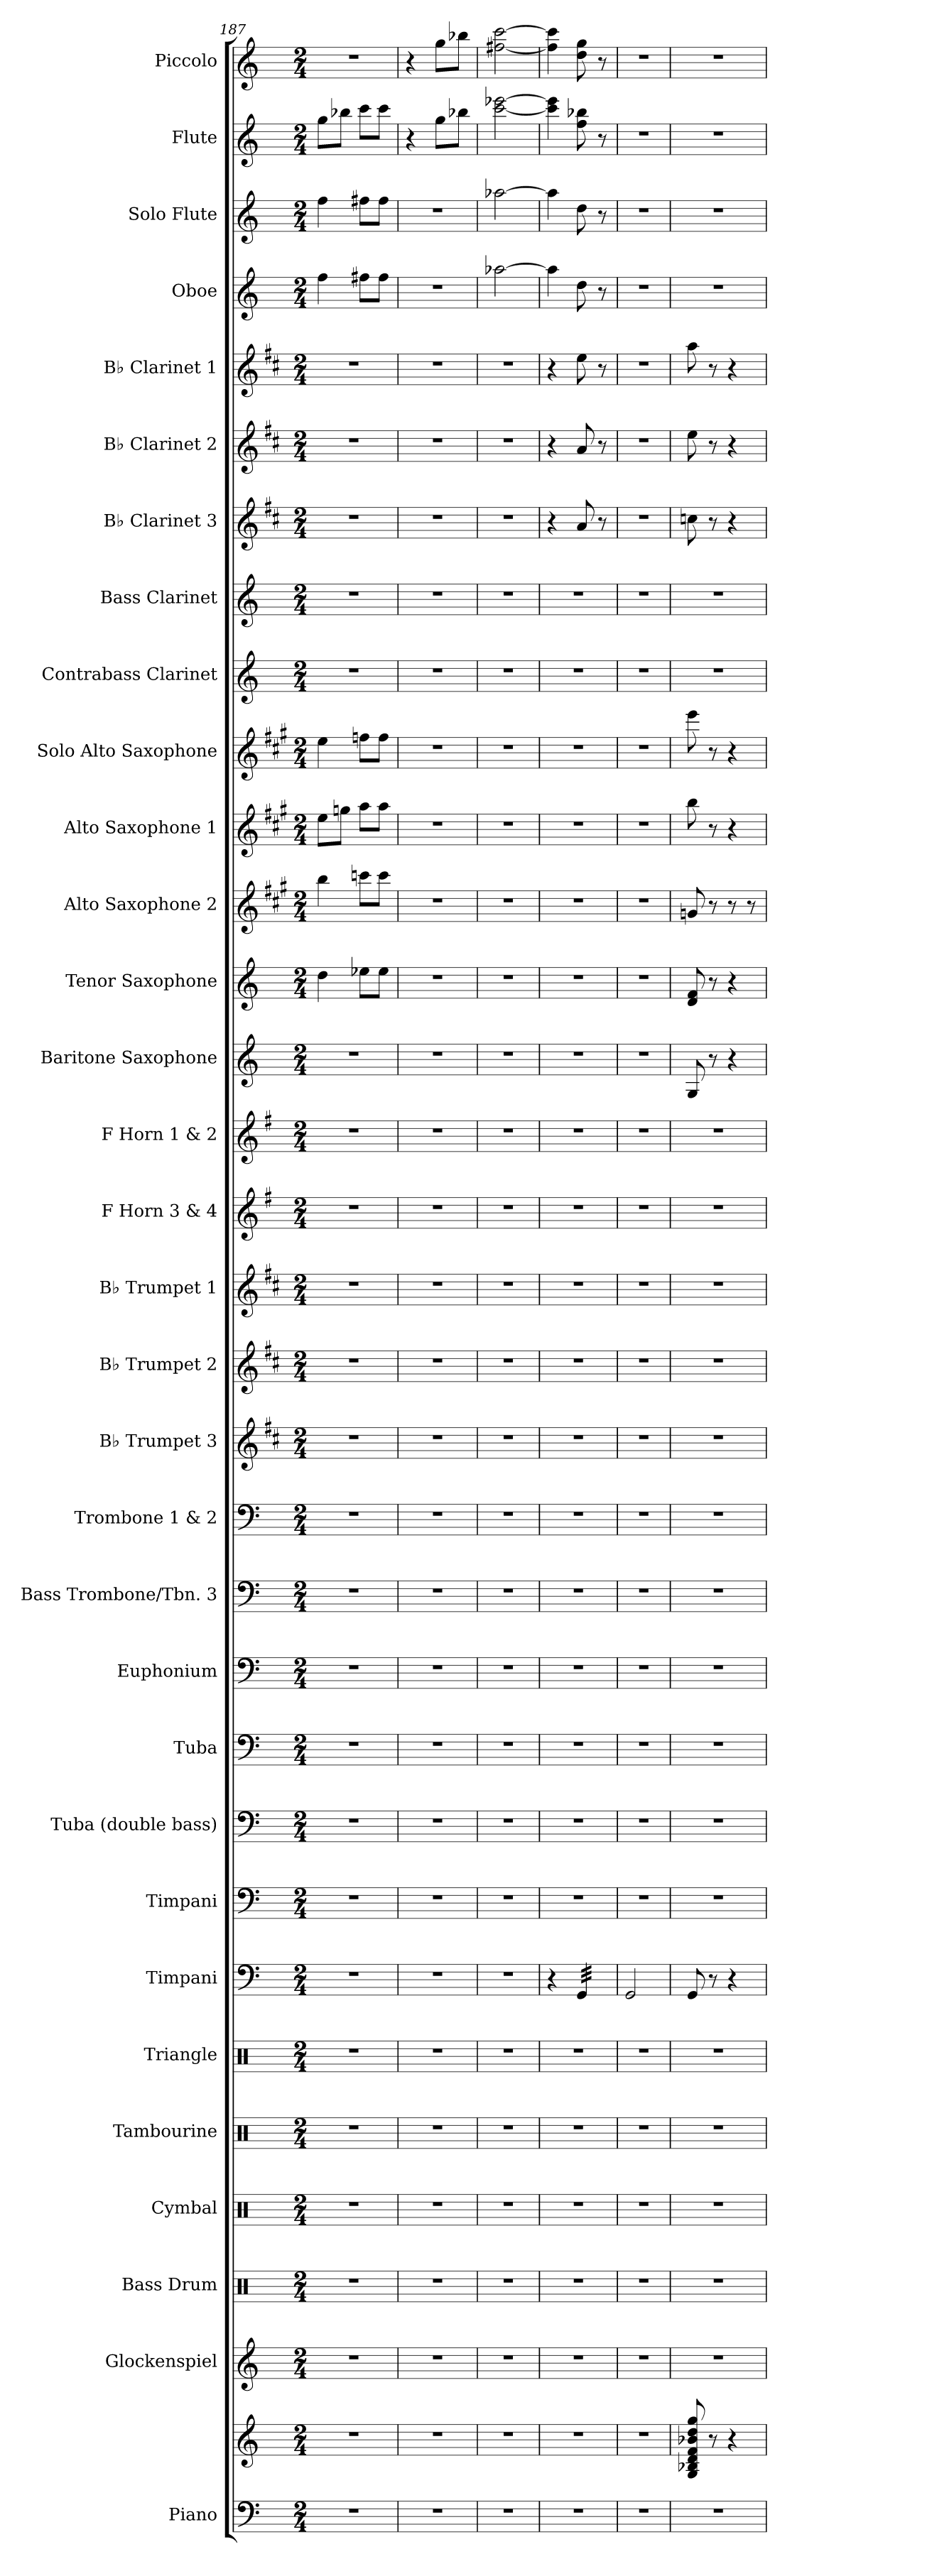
**kern	**kern	**kern	**kern	**kern	**kern	**kern	**kern	**kern	**kern	**kern	**kern	**kern	**kern	**kern	**kern	**kern	**kern	**kern	**kern	**kern	**kern	**kern	**kern	**kern	**kern	**kern	**kern	**kern	**kern	**kern	**kern	**kern
*part32	*part32	*part31	*part30	*part29	*part28	*part27	*part26	*part25	*part24	*part23	*part22	*part21	*part20	*part19	*part18	*part17	*part16	*part15	*part14	*part13	*part12	*part11	*part10	*part9	*part8	*part7	*part6	*part5	*part4	*part3	*part2	*part1
*staff33	*staff32	*staff31	*staff30	*staff29	*staff28	*staff27	*staff26	*staff25	*staff24	*staff23	*staff22	*staff21	*staff20	*staff19	*staff18	*staff17	*staff16	*staff15	*staff14	*staff13	*staff12	*staff11	*staff10	*staff9	*staff8	*staff7	*staff6	*staff5	*staff4	*staff3	*staff2	*staff1
*I"Piano	*	*I"Glockenspiel	*I"Bass Drum	*I"Cymbal	*I"Tambourine	*I"Triangle	*I"Timpani	*I"Timpani	*I"Tuba (double bass)	*I"Tuba	*I"Euphonium	*I"Bass Trombone/Tbn. 3	*I"Trombone 1 &amp; 2	*I"B♭ Trumpet 3	*I"B♭ Trumpet 2	*I"B♭ Trumpet 1	*I"F Horn 3 &amp; 4	*I"F Horn 1 &amp; 2	*I"Baritone Saxophone	*I"Tenor Saxophone	*I"Alto Saxophone 2	*I"Alto Saxophone 1	*I"Solo Alto Saxophone	*I"Contrabass Clarinet	*I"Bass Clarinet	*I"B♭ Clarinet 3	*I"B♭ Clarinet 2	*I"B♭ Clarinet 1	*I"Oboe	*I"Solo Flute	*I"Flute	*I"Piccolo
*I'Pno.	*	*I'Glock.	*	*I'Cym.	*I'Tamb.	*I'Trgl.	*I'Timp.	*I'Timp.	*I'Tba. (DB)	*I'Tba.	*I'Euph.	*I'B. Tbn./Tbn. 3	*I'Tbn. 1 2	*I'Tpt. 3	*I'Tpt. 2	*I'Tpt. 1	*I'Hn. 3 4	*I'Hn. 1 2	*I'Bar. Sax.	*I'T. Sax.	*I'A. Sax. 2	*I'A. Sax. 1	*I'Solo A. Sax.	*I'C.B. Cl.	*I'B. Cl.	*I'B♭ Cl. 3	*I'B♭ Cl. 2	*I'B♭ Cl. 1	*I'Oboe	*I'Solo Fl.	*I'Flute	*I'Picc.
*clefF4	*clefG2	*clefG2	*clefX	*clefX	*clefX	*clefX	*clefF4	*clefF4	*clefF4	*clefF4	*clefF4	*clefF4	*clefF4	*clefG2	*clefG2	*clefG2	*clefG2	*clefG2	*clefG2	*clefG2	*clefG2	*clefG2	*clefG2	*clefG2	*clefG2	*clefG2	*clefG2	*clefG2	*clefG2	*clefG2	*clefG2	*clefG2
*	*	*ITrd-14c-24	*	*	*	*	*	*	*	*	*	*	*	*ITrd1c2	*ITrd1c2	*ITrd1c2	*ITrd4c7	*ITrd4c7	*ITrd12c21	*ITrd8c14	*ITrd5c9	*ITrd5c9	*ITrd5c9	*ITrd8c14	*ITrd8c14	*ITrd1c2	*ITrd1c2	*ITrd1c2	*	*	*	*ITrd-7c-12
*k[]	*k[]	*k[]	*k[]	*k[]	*k[]	*k[]	*k[]	*k[]	*k[]	*k[]	*k[]	*k[]	*k[]	*k[]	*k[]	*k[]	*k[]	*k[]	*k[]	*k[]	*k[]	*k[]	*k[]	*k[]	*k[]	*k[]	*k[]	*k[]	*k[]	*k[]	*k[]	*k[]
*M2/4	*M2/4	*M2/4	*M2/4	*M2/4	*M2/4	*M2/4	*M2/4	*M2/4	*M2/4	*M2/4	*M2/4	*M2/4	*M2/4	*M2/4	*M2/4	*M2/4	*M2/4	*M2/4	*M2/4	*M2/4	*M2/4	*M2/4	*M2/4	*M2/4	*M2/4	*M2/4	*M2/4	*M2/4	*M2/4	*M2/4	*M2/4	*M2/4
=187	=187	=187	=187	=187	=187	=187	=187	=187	=187	=187	=187	=187	=187	=187	=187	=187	=187	=187	=187	=187	=187	=187	=187	=187	=187	=187	=187	=187	=187	=187	=187	=187
2r	2r	2r	2r	2r	2r	2r	2r	2r	2r	2r	2r	2r	2r	2r	2r	2r	2r	2r	2r	4d\	4dd\	8g\L	4g\	2r	2r	2r	2r	2r	4ff\	4ff\	8gg\L	2r
.	.	.	.	.	.	.	.	.	.	.	.	.	.	.	.	.	.	.	.	.	.	8b-X\J	.	.	.	.	.	.	.	.	8bb-X\J	.
.	.	.	.	.	.	.	.	.	.	.	.	.	.	.	.	.	.	.	.	8e-X\L	8ee-X\L	8cc\L	8a-X\L	.	.	.	.	.	8ff#X\L	8ff#X\L	8ccc\L	.
.	.	.	.	.	.	.	.	.	.	.	.	.	.	.	.	.	.	.	.	8e-\J	8ee-\J	8cc\J	8a-\J	.	.	.	.	.	8ff#\J	8ff#\J	8ccc\J	.
=188	=188	=188	=188	=188	=188	=188	=188	=188	=188	=188	=188	=188	=188	=188	=188	=188	=188	=188	=188	=188	=188	=188	=188	=188	=188	=188	=188	=188	=188	=188	=188	=188
2r	2r	2r	2r	2r	2r	2r	2r	2r	2r	2r	2r	2r	2r	2r	2r	2r	2r	2r	2r	2r	2r	2r	2r	2r	2r	2r	2r	2r	2r	2r	4r	4r
.	.	.	.	.	.	.	.	.	.	.	.	.	.	.	.	.	.	.	.	.	.	.	.	.	.	.	.	.	.	.	8gg\L	8ggg\L
.	.	.	.	.	.	.	.	.	.	.	.	.	.	.	.	.	.	.	.	.	.	.	.	.	.	.	.	.	.	.	8bb-X\J	8bbb-X\J
=189	=189	=189	=189	=189	=189	=189	=189	=189	=189	=189	=189	=189	=189	=189	=189	=189	=189	=189	=189	=189	=189	=189	=189	=189	=189	=189	=189	=189	=189	=189	=189	=189
2r	2r	2r	2r	2r	2r	2r	2r	2r	2r	2r	2r	2r	2r	2r	2r	2r	2r	2r	2r	2r	2r	2r	2r	2r	2r	2r	2r	2r	[2aa-X\	[2aa-X\	[2ccc\ [2eee-X\	[2fff#X\ [2cccc\
=190	=190	=190	=190	=190	=190	=190	=190	=190	=190	=190	=190	=190	=190	=190	=190	=190	=190	=190	=190	=190	=190	=190	=190	=190	=190	=190	=190	=190	=190	=190	=190	=190
2r	2r	2r	2r	2r	2r	2r	4r	2r	2r	2r	2r	2r	2r	2r	2r	2r	2r	2r	2r	2r	2r	2r	2r	2r	2r	4r	4r	4r	4aa-\]	4aa-\]	4ccc\] 4eee-\]	4fff#\] 4cccc\]
*	*	*	*	*	*	*	*tremolo	*	*	*	*	*	*	*	*	*	*	*	*	*	*	*	*	*	*	*	*	*	*	*	*	*
.	.	.	.	.	.	.	32GG/LLL	.	.	.	.	.	.	.	.	.	.	.	.	.	.	.	.	.	.	8g/	8g/	8dd\	8dd\	8dd\	8ff\ 8bb-X\	8ddd\ 8ggg\
.	.	.	.	.	.	.	32GG/	.	.	.	.	.	.	.	.	.	.	.	.	.	.	.	.	.	.	.	.	.	.	.	.	.
.	.	.	.	.	.	.	32GG/	.	.	.	.	.	.	.	.	.	.	.	.	.	.	.	.	.	.	.	.	.	.	.	.	.
.	.	.	.	.	.	.	32GG/	.	.	.	.	.	.	.	.	.	.	.	.	.	.	.	.	.	.	.	.	.	.	.	.	.
.	.	.	.	.	.	.	32GG/	.	.	.	.	.	.	.	.	.	.	.	.	.	.	.	.	.	.	8r	8r	8r	8r	8r	8r	8r
.	.	.	.	.	.	.	32GG/	.	.	.	.	.	.	.	.	.	.	.	.	.	.	.	.	.	.	.	.	.	.	.	.	.
.	.	.	.	.	.	.	32GG/	.	.	.	.	.	.	.	.	.	.	.	.	.	.	.	.	.	.	.	.	.	.	.	.	.
.	.	.	.	.	.	.	32GG/JJJ	.	.	.	.	.	.	.	.	.	.	.	.	.	.	.	.	.	.	.	.	.	.	.	.	.
*	*	*	*	*	*	*	*Xtremolo	*	*	*	*	*	*	*	*	*	*	*	*	*	*	*	*	*	*	*	*	*	*	*	*	*
=191	=191	=191	=191	=191	=191	=191	=191	=191	=191	=191	=191	=191	=191	=191	=191	=191	=191	=191	=191	=191	=191	=191	=191	=191	=191	=191	=191	=191	=191	=191	=191	=191
2r	2r	2r	2r	2r	2r	2r	2GG/	2r	2r	2r	2r	2r	2r	2r	2r	2r	2r	2r	2r	2r	2r	2r	2r	2r	2r	2r	2r	2r	2r	2r	2r	2r
=192	=192	=192	=192	=192	=192	=192	=192	=192	=192	=192	=192	=192	=192	=192	=192	=192	=192	=192	=192	=192	=192	=192	=192	=192	=192	=192	=192	=192	=192	=192	=192	=192
2r	8G/ 8B-X/ 8d/ 8f/ 8b-X/ 8dd/ 8gg/	2r	2r	2r	2r	2r	8GG/	2r	2r	2r	2r	2r	2r	2r	2r	2r	2r	2r	8GG/	8D/ 8F/	8B-X/	8dd\	8gg\	2r	2r	8b-X\	8dd\	8gg\	2r	2r	2r	2r
.	8r	.	.	.	.	.	8r	.	.	.	.	.	.	.	.	.	.	.	8r	8r	8r	8r	8r	.	.	8r	8r	8r	.	.	.	.
.	4r	.	.	.	.	.	4r	.	.	.	.	.	.	.	.	.	.	.	4r	4r	8r	4r	4r	.	.	4r	4r	4r	.	.	.	.
.	.	.	.	.	.	.	.	.	.	.	.	.	.	.	.	.	.	.	.	.	8r	.	.	.	.	.	.	.	.	.	.	.
=	=	=	=	=	=	=	=	=	=	=	=	=	=	=	=	=	=	=	=	=	=	=	=	=	=	=	=	=	=	=	=	=
*-	*-	*-	*-	*-	*-	*-	*-	*-	*-	*-	*-	*-	*-	*-	*-	*-	*-	*-	*-	*-	*-	*-	*-	*-	*-	*-	*-	*-	*-	*-	*-	*-
